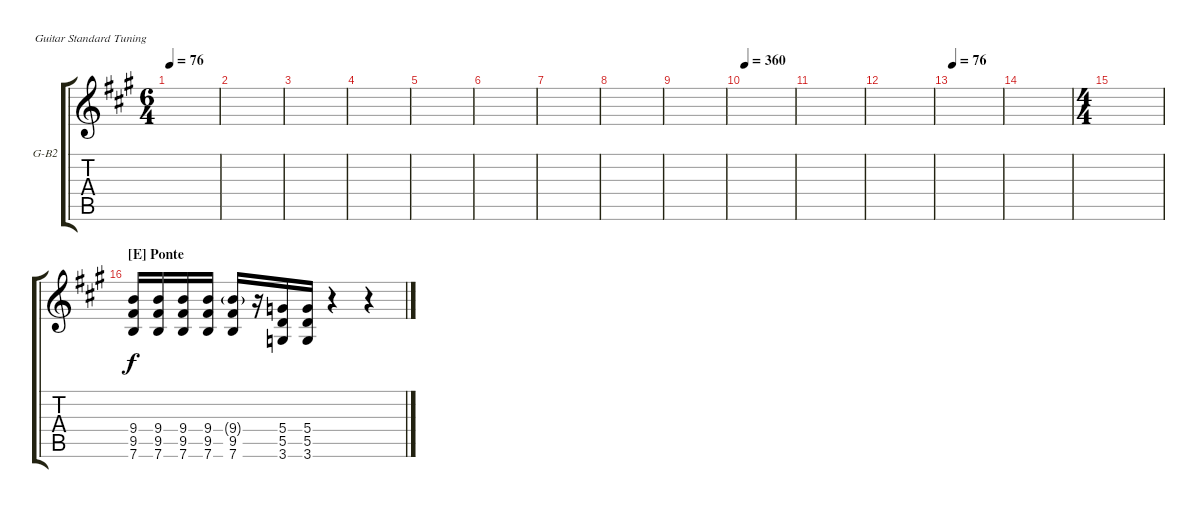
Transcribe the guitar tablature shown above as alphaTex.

\defaultSystemsLayout 4
\bracketExtendMode groupsimilarinstruments
\firstSystemTrackNameOrientation horizontal
\otherSystemsTrackNameOrientation horizontal
\track ("Guitar Base 2" "G-B2") {instrument overdrivenguitar}
\staff {score tabs}
\tuning (E4 B3 G3 D3 A2 E2)
\ts (6 4)
\tempo 76
\clef g2
\scale
0.929382
\ks a
|
\scale
1.07062 |
\scale
0.929382 |
\scale
1.07062 |
\scale
0.929382 |
\scale
1.07062 |
\scale
0.929382 |
\scale
1.07062 |
\scale
0.929382 |
\tempo 360
\scale
1.07062 |
\scale
0.929382 |
\scale
1.07062 |
\tempo 76
\scale
0.929382 |
\scale
1.07062 |
\ts (4 4)
\scale
0.929382 |
\section ("E" "Ponte")
\scale
1.07062 (7.6 9.5 9.4).16 (7.6 9.5 9.4).16 (7.6 9.5 9.4).16 (7.6 9.5 9.4).16 (9.4{g} 9.5 7.6).16 r.16 (3.6 5.5 5.4).16 (3.6 5.5 5.4).16 r.4 r.4
